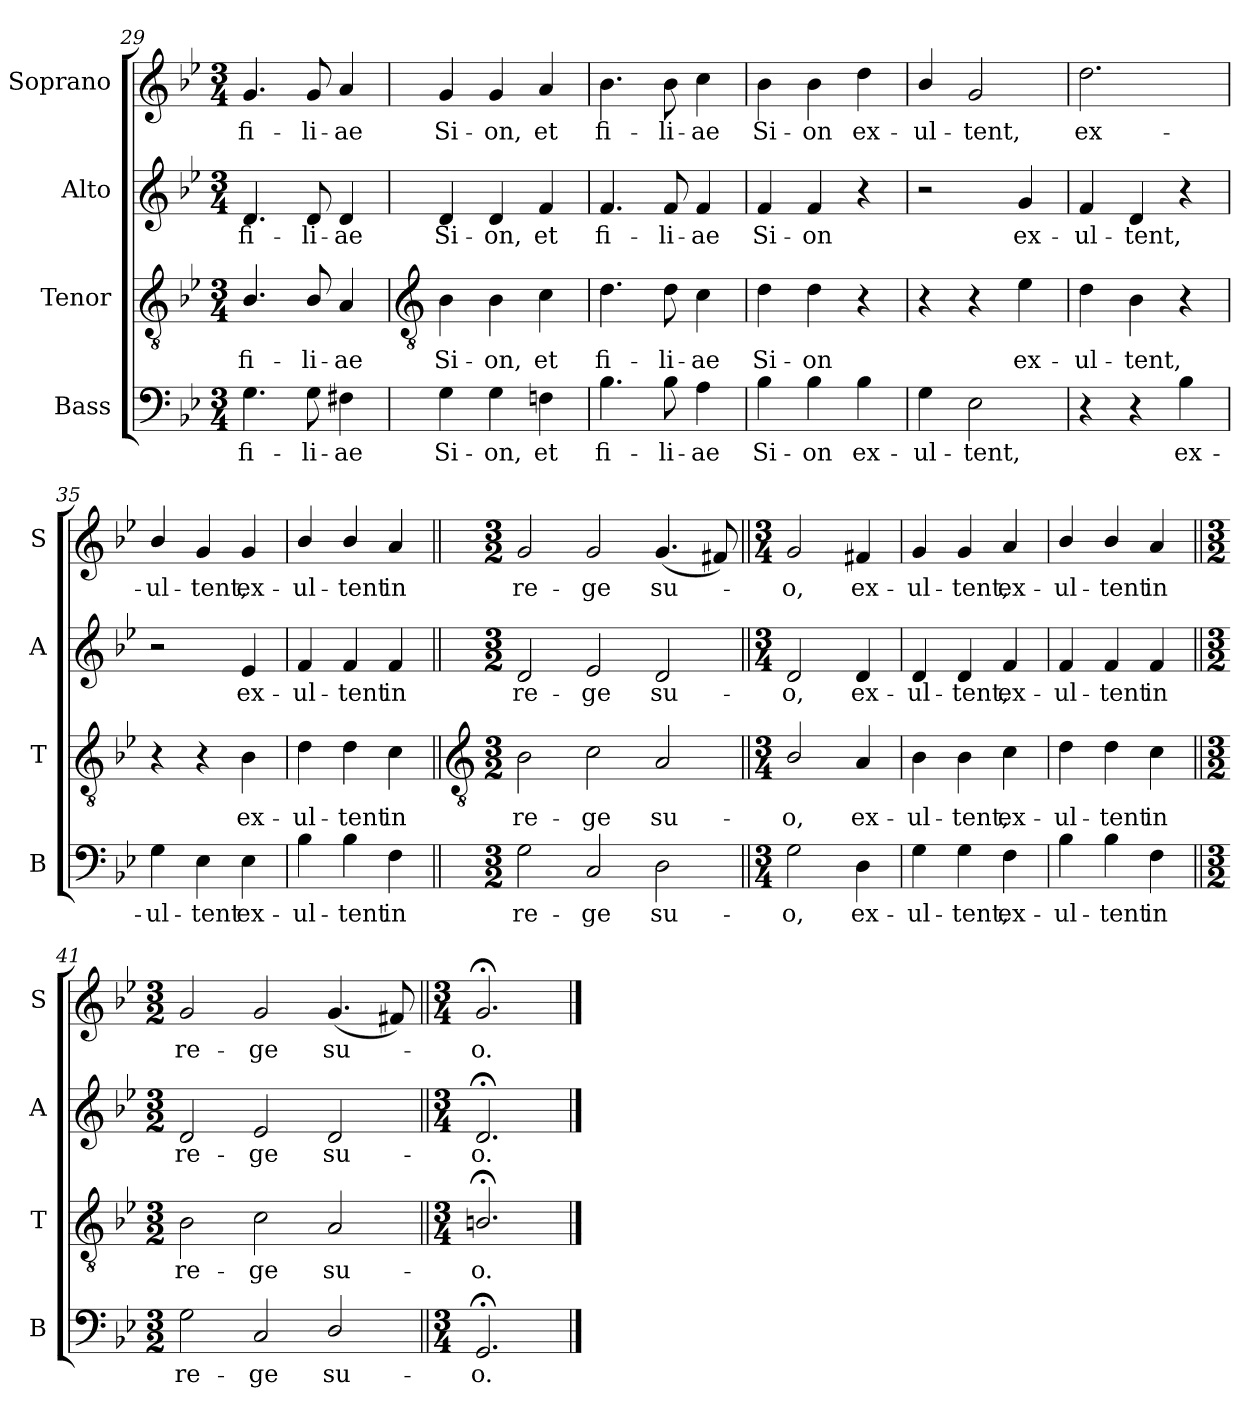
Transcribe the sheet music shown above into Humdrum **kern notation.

**kern	**text	**kern	**text	**kern	**text	**kern	**text
*part4	*part4	*part3	*part3	*part2	*part2	*part1	*part1
*staff4	*staff4	*staff3	*staff3	*staff2	*staff2	*staff1	*staff1
*I"Bass	*	*I"Tenor	*	*I"Alto	*	*I"Soprano	*
*I'B	*	*I'T	*	*I'A	*	*I'S	*
*clefF4	*	*clefGv2	*	*clefG2	*	*clefG2	*
*k[b-e-]	*	*k[b-e-]	*	*k[b-e-]	*	*k[b-e-]	*
*B-:	*	*B-:	*	*B-:	*	*B-:	*
*M3/4	*	*M3/4	*	*M3/4	*	*M3/4	*
=29	=29	=29	=29	=29	=29	=29	=29
!	!LO:LY:b	!	!LO:LY:b	!	!LO:LY:b	!	!LO:LY:b
4.G	fi-	4.B-/	fi-	4.d	fi-	4.g	fi-
!	!LO:LY:b	!	!LO:LY:b	!	!LO:LY:b	!	!LO:LY:b
8G	-li-	8B-/	-li-	8d	-li-	8g	-li-
!	!LO:LY:b	!	!LO:LY:b	!	!LO:LY:b	!	!LO:LY:b
4F#X	-ae	4A	-ae	4d	-ae	4a	-ae
!!LO:LB:g=z
=30	=30	=30	=30	=30	=30	=30	=30
*	*	*clefGv2	*	*	*	*	*
!	!LO:LY:b	!	!LO:LY:b	!	!LO:LY:b	!	!LO:LY:b
4G	Si-	4B-	Si-	4d	Si-	4g	Si-
!	!LO:LY:b	!	!LO:LY:b	!	!LO:LY:b	!	!LO:LY:b
4G	-on,	4B-	-on,	4d	-on,	4g	-on,
!	!LO:LY:b	!	!LO:LY:b	!	!LO:LY:b	!	!LO:LY:b
4Fn	et	4c	et	4f	et	4a	et
=31	=31	=31	=31	=31	=31	=31	=31
!	!LO:LY:b	!	!LO:LY:b	!	!LO:LY:b	!	!LO:LY:b
4.B-	fi-	4.d	fi-	4.f	fi-	4.b-	fi-
!	!LO:LY:b	!	!LO:LY:b	!	!LO:LY:b	!	!LO:LY:b
8B-	-li-	8d	-li-	8f	-li-	8b-	-li-
!	!LO:LY:b	!	!LO:LY:b	!	!LO:LY:b	!	!LO:LY:b
4A	-ae	4c	-ae	4f	-ae	4cc	-ae
=32	=32	=32	=32	=32	=32	=32	=32
!	!LO:LY:b	!	!LO:LY:b	!	!LO:LY:b	!	!LO:LY:b
4B-	Si-	4d	Si-	4f	Si-	4b-	Si-
!	!LO:LY:b	!	!LO:LY:b	!	!LO:LY:b	!	!LO:LY:b
4B-	-on	4d	-on	4f	-on	4b-	-on
!	!LO:LY:b	!	!	!	!	!	!LO:LY:b
4B-	ex-	4r	.	4r	.	4dd	ex-
=33	=33	=33	=33	=33	=33	=33	=33
!	!LO:LY:b	!	!	!	!	!	!LO:LY:b
4G	-ul-	4r	.	2r	.	4b-/	-ul-
!	!LO:LY:b	!	!	!	!	!	!LO:LY:b
2E-	-tent,	4r	.	.	.	2g	-tent,
!	!	!	!LO:LY:b	!	!LO:LY:b	!	!
.	.	4e-	ex-	4g	ex-	.	.
=34	=34	=34	=34	=34	=34	=34	=34
!	!	!	!LO:LY:b	!	!LO:LY:b	!	!LO:LY:b
4r	.	4d	-ul-	4f	-ul-	2.dd	ex-
!	!	!	!LO:LY:b	!	!LO:LY:b	!	!
4r	.	4B-	-tent,	4d	-tent,	.	.
!	!LO:LY:b	!	!	!	!	!	!
4B-	ex-	4r	.	4r	.	.	.
=35	=35	=35	=35	=35	=35	=35	=35
!	!LO:LY:b	!	!	!	!	!	!LO:LY:b
4G	ul-	4r	.	2r	.	4b-/	ul-
!	!LO:LY:b	!	!	!	!	!	!LO:LY:b
4E-	-tent	4r	.	.	.	4g	-tent,
!	!LO:LY:b	!	!LO:LY:b	!	!LO:LY:b	!	!LO:LY:b
4E-	ex-	4B-	ex-	4e-	ex-	4g	ex-
=36	=36	=36	=36	=36	=36	=36	=36
!	!LO:LY:b	!	!LO:LY:b	!	!LO:LY:b	!	!LO:LY:b
4B-	-ul-	4d	-ul-	4f	-ul-	4b-/	-ul-
!	!LO:LY:b	!	!LO:LY:b	!	!LO:LY:b	!	!LO:LY:b
4B-	-tent	4d	-tent	4f	-tent	4b-/	-tent
!	!LO:LY:b	!	!LO:LY:b	!	!LO:LY:b	!	!LO:LY:b
4F	in	4c	in	4f	in	4a	in
!!LO:LB:g=z
=37||	=37||	=37||	=37||	=37||	=37||	=37||	=37||
*	*	*clefGv2	*	*	*	*	*
*M3/2	*	*M3/2	*	*M3/2	*	*M3/2	*
!	!LO:LY:b	!	!LO:LY:b	!	!LO:LY:b	!	!LO:LY:b
2G	re-	2B-	re-	2d	re-	2g	re-
!	!LO:LY:b	!	!LO:LY:b	!	!LO:LY:b	!	!LO:LY:b
2C	-ge	2c	-ge	2e-	-ge	2g	-ge
!	!LO:LY:b	!	!LO:LY:b	!	!LO:LY:b	!	!LO:LY:b
2D	su-	2A	su-	2d	su-	(<4.g	su-
.	.	.	.	.	.	8f#X)	.
=38||	=38||	=38||	=38||	=38||	=38||	=38||	=38||
*M3/4	*	*M3/4	*	*M3/4	*	*M3/4	*
!	!LO:LY:b	!	!LO:LY:b	!	!LO:LY:b	!	!LO:LY:b
2G	-o,	2B-/	-o,	2d	-o,	2g	o,
!	!LO:LY:b	!	!LO:LY:b	!	!LO:LY:b	!	!LO:LY:b
4D	ex-	4A	ex-	4d	ex-	4f#X	ex-
=39	=39	=39	=39	=39	=39	=39	=39
!	!LO:LY:b	!	!LO:LY:b	!	!LO:LY:b	!	!LO:LY:b
4G	-ul-	4B-	-ul-	4d	-ul-	4g	-ul-
!	!LO:LY:b	!	!LO:LY:b	!	!LO:LY:b	!	!LO:LY:b
4G	-tent,	4B-	-tent,	4d	-tent,	4g	-tent,
!	!LO:LY:b	!	!LO:LY:b	!	!LO:LY:b	!	!LO:LY:b
4F	ex-	4c	ex-	4f	ex-	4a	ex-
=40	=40	=40	=40	=40	=40	=40	=40
!	!LO:LY:b	!	!LO:LY:b	!	!LO:LY:b	!	!LO:LY:b
4B-	-ul-	4d	-ul-	4f	-ul-	4b-/	-ul-
!	!LO:LY:b	!	!LO:LY:b	!	!LO:LY:b	!	!LO:LY:b
4B-	-tent	4d	-tent	4f	-tent	4b-/	-tent
!	!LO:LY:b	!	!LO:LY:b	!	!LO:LY:b	!	!LO:LY:b
4F	in	4c	in	4f	in	4a	in
=41||	=41||	=41||	=41||	=41||	=41||	=41||	=41||
*M3/2	*	*M3/2	*	*M3/2	*	*M3/2	*
!	!LO:LY:b	!	!LO:LY:b	!	!LO:LY:b	!	!LO:LY:b
2G	re-	2B-	re-	2d	re-	2g	re-
!	!LO:LY:b	!	!LO:LY:b	!	!LO:LY:b	!	!LO:LY:b
2C	-ge	2c	-ge	2e-	-ge	2g	-ge
!	!LO:LY:b	!	!LO:LY:b	!	!LO:LY:b	!	!LO:LY:b
2D/	su-	2A	su-	2d	su-	(<4.g	su-
.	.	.	.	.	.	8f#X)	.
=42||	=42||	=42||	=42||	=42||	=42||	=42||	=42||
*M3/4	*	*M3/4	*	*M3/4	*	*M3/4	*
!	!LO:LY:b	!	!LO:LY:b	!	!LO:LY:b	!	!LO:LY:b
2.GG;<	-o.	2.Bn;</	-o.	2.d;<	-o.	2.g;<	o.
==	==	==	==	==	==	==	==
*-	*-	*-	*-	*-	*-	*-	*-
